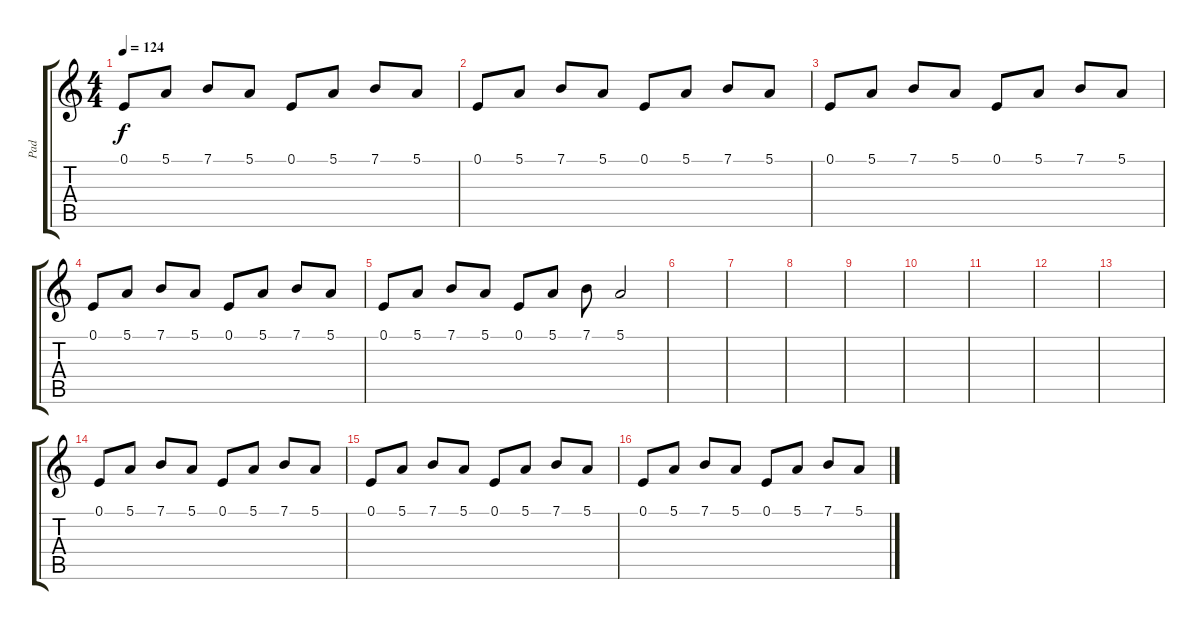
\track ("Pad" "Pad") {instrument sitar}
\staff {score tabs}
\tuning (E4 B3 G3 D3 A2 E2) {hide}
\ts (4 4)
\tempo 124
\clef g2
\ks c
0.1.8{dy f} 5.1.8 7.1.8 5.1.8 0.1.8 5.1.8 7.1.8 5.1.8 |
0.1.8 5.1.8 7.1.8 5.1.8 0.1.8 5.1.8 7.1.8 5.1.8 |
0.1.8 5.1.8 7.1.8 5.1.8 0.1.8 5.1.8 7.1.8 5.1.8 |
0.1.8 5.1.8 7.1.8 5.1.8 0.1.8 5.1.8 7.1.8 5.1.8 |
0.1.8 5.1.8 7.1.8 5.1.8 0.1.8 5.1.8 7.1.8 5.1.2 |
|
|
|
|
|
|
|
|
0.1.8 5.1.8 7.1.8 5.1.8 0.1.8 5.1.8 7.1.8 5.1.8 |
0.1.8 5.1.8 7.1.8 5.1.8 0.1.8 5.1.8 7.1.8 5.1.8 |
0.1.8 5.1.8 7.1.8 5.1.8 0.1.8 5.1.8 7.1.8 5.1.8
